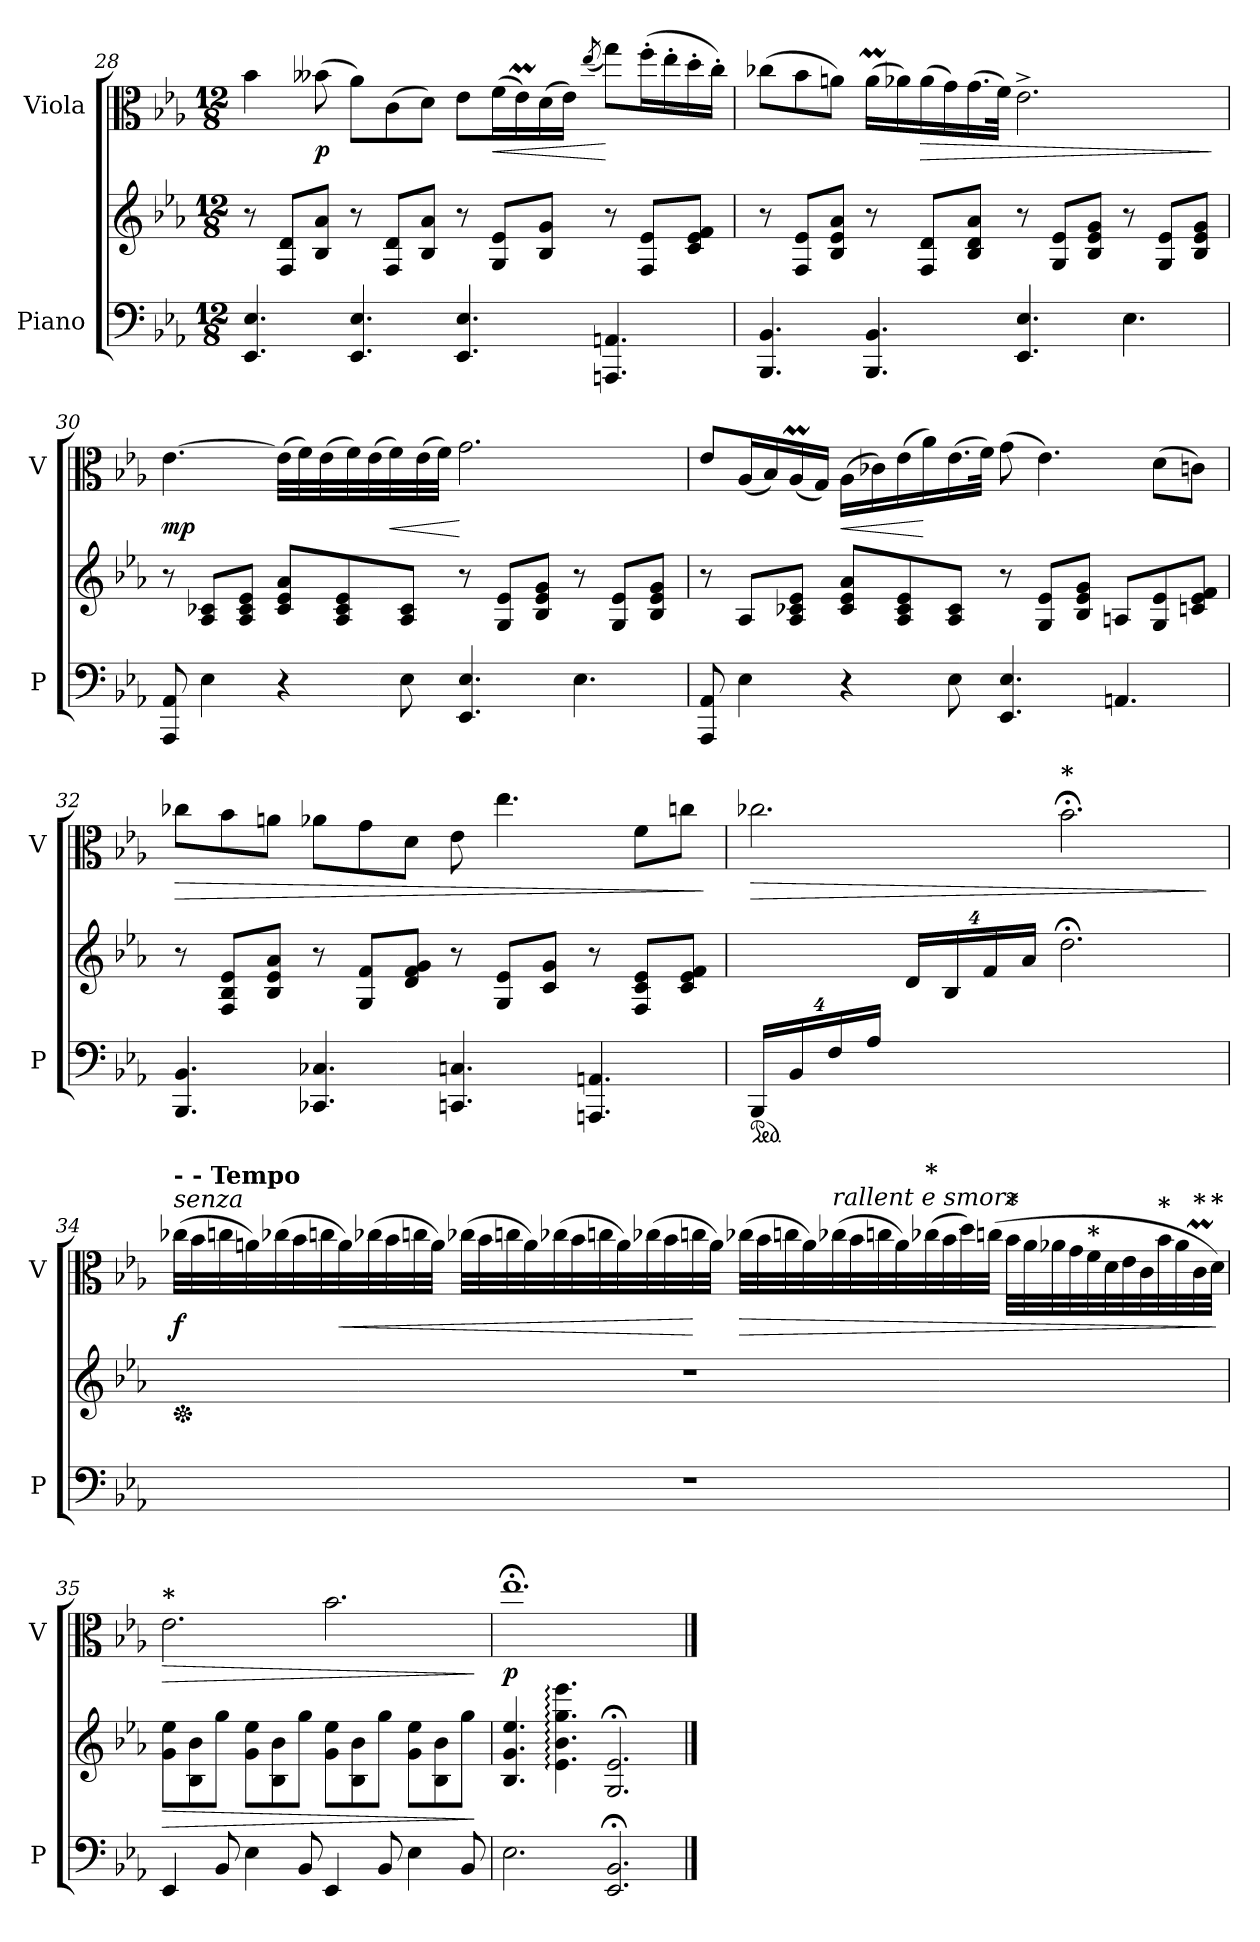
**kern	**kern	**dynam	**kern	**dynam
*part2	*part2	*part2	*part1	*part1
*staff3	*staff2	*staff2/3	*staff1	*staff1
*I"Piano	*	*	*I"Viola	*
*I'P	*	*	*I'V	*
*clefF4	*clefG2	*	*clefC3	*
*k[b-e-a-]	*k[b-e-a-]	*	*k[b-e-a-]	*
*M12/8	*M12/8	*	*M12/8	*
=28	=28	=28	=28	=28
!	!	!	!	!LO:DY:b
4.EE-/ 4.E-/	8r	.	4b-\	other-dynamics
.	8F/ 8d/L	.	.	.
!	!	!	!	!LO:DY:b
.	8B-/ 8a-/J	.	(>8b--X\	p
4.EE-/ 4.E-/	8r	.	8a-\L)	.
.	8F/ 8d/L	.	(>8c\	.
.	8B-/ 8a-/J	.	8d\J)	.
4.EE-/ 4.E-/	8r	.	8e-\L	.
!	!	!	!	!LO:HP:b
.	8G/ 8e-/L	.	(>16f\L	<
.	.	.	16e-M\)	.
.	8B-/ 8g/J	.	(>16d\	.
.	.	.	16e-\JJ)	.
.	.	.	(<8qee-/	.
4.AAAn/ 4.AAn/	8r	.	8gg\L)	[
!	!	!	!	!LO:DY:b
.	8F/ 8e-/L	.	(>16ff'\L	other-dynamics
.	.	.	16ee-'\	.
.	8c/ 8e-/ 8f/J	.	16dd'\	.
.	.	.	16cc'\JJ)	.
!!LO:LB:g=z
=29	=29	=29	=29	=29
4.BBB-/ 4.BB-/	8r	.	(>8cc-X\L	.
.	8F/ 8e-/L	.	8b-\	.
.	8B-/ 8e-/ 8a-/J	.	8an\J)	.
4.BBB-/ 4.BB-/	8r	.	(>16am\LL	.
.	.	.	16a-X\)	.
!	!	!	!	!LO:HP:b
.	8F/ 8d/L	.	(>16a-\	>
.	.	.	16g\)	.
.	8B-/ 8d/ 8a-/J	.	(>16.g\	.
.	.	.	32f\JJk)	.
4.EE-/ 4.E-/	8r	.	2.e-^\	.
.	8G/ 8e-/L	.	.	.
.	8B-/ 8e-/ 8g/J	.	.	.
4.E-\	8r	.	.	.
.	8G/ 8e-/L	.	.	.
.	8B-/ 8e-/ 8g/J	.	.	.
.	.	.	.	]
=30	=30	=30	=30	=30
!	!	!	!	!LO:DY:b
8AAA-/ 8AA-/	8r	.	[4.e-\	mp
4E-\	8A-/ 8c-X/L	.	.	.
.	8A-/ 8c-/ 8e-/J	.	.	.
*	*	*	*Xtuplet	*
4r	8c-/ 8e-/ 8a-/L	.	(>64%3e-\LL]	.
.	.	.	64%3f\)	.
.	.	.	(>64%3e-\	.
.	8A-/ 8c-/ 8e-/	.	.	.
.	.	.	64%3f\)	.
.	.	.	(>64%3e-\	.
!	!	!	!	!LO:HP:b
.	.	.	64%3f\)	<
8E-\	8A-/ 8c-/J	.	.	.
.	.	.	(>64%3e-\	.
.	.	.	64%3f\JJ)	.
4.EE-/ 4.E-/	8r	.	2.g\	[
.	8G/ 8e-/L	.	.	.
.	8B-/ 8e-/ 8g/J	.	.	.
4.E-\	8r	.	.	.
.	8G/ 8e-/L	.	.	.
.	8B-/ 8e-/ 8g/J	.	.	.
!!LO:LB:g=z
=31	=31	=31	=31	=31
8AAA-/ 8AA-/	8r	.	8e-/L	.
!	!	!	!	!LO:DY:b
4E-\	8A-/L	.	(<16A-/L	other-dynamics
.	.	.	16B-/)	.
.	8A-/ 8c-X/ 8e-/J	.	(<16A-M/	.
.	.	.	16G/JJ)	.
!	!	!	!	!LO:HP:b
4r	8c-/ 8e-/ 8a-/L	.	(>16A-\LL	<
.	.	.	16c-X\)	.
.	8A-/ 8c-/ 8e-/	.	(>16e-\	.
.	.	.	16a-\)	[
8E-\	8A-/ 8c-/J	.	(>16.e-\	.
.	.	.	32f\JJk)	.
4.EE-/ 4.E-/	8r	.	(>8g\	.
.	8G/ 8e-/L	.	4.e-\)	.
.	8B-/ 8e-/ 8g/J	.	.	.
4.AAn/	8An/L	.	.	.
.	8G/ 8e-/	.	(>8d\L	.
.	8cn/ 8e-/ 8f/J	.	8cn\J)	.
=32	=32	=32	=32	=32
!	!	!	!	!LO:HP:b
4.BBB-/ 4.BB-/	8r	.	8cc-X\L	>
.	8F/ 8B-/ 8e-/L	.	8b-\	.
.	8B-/ 8e-/ 8a-/J	.	8an\J	.
4.CC-X/ 4.C-X/	8r	.	8a-X\L	.
.	8G/ 8f/L	.	8g\	.
.	8d/ 8f/ 8g/J	.	8d\J	.
4.CCn/ 4.Cn/	8r	.	8e-\	.
.	8G/ 8e-/L	.	4.ee-\	.
.	8c/ 8g/J	.	.	.
4.AAAn/ 4.AAn/	8r	.	.	.
.	8F/ 8c/ 8e-/L	.	8f\L	.
.	8c/ 8e-/ 8f/J	.	8ccn\J	.
.	.	.	.	]
=33	=33	=33	=33	=33
*ped	*	*	*	*
*Xbrackettup	*	*	*	*
*^	*	*	*	*
!	!	!	!	!	!LO:HP:b
32%3BBB-/LL	1.ryy	4.ryy	.	2.cc-X\	>
32%3BB-/	.	.	.	.	.
32%3F/	.	.	.	.	.
32%3A-/JJ	.	.	.	.	.
*	*	*Xbrackettup	*	*	*
1ryy	.	32%3d/LL	.	.	.
.	.	32%3B-/	.	.	.
.	.	32%3f/	.	.	.
.	.	32%3a-/JJ	.	.	.
!	!	!	!	!LO:TX:a:B:t=*	!
.	.	2.dd;<\	.	2.b-;<\	.
8ryy	.	.	.	.	.
*v	*v	*	*	*	*
.	.	.	.	]
!!LO:LB:g=z
=34	=34	=34	=34	=34
*	*Xped	*	*	*
!	!	!	!LO:TX:a:i:t=senza	!
!	!	!	!LO:TX:a:B:t=- - Tempo	!
!	!	!	!	!LO:DY:b
1.r	1.r	.	(>32cc-X!\LLL	f
.	.	.	32b-!\	.
.	.	.	32ccn!\	.
.	.	.	32an!\)	.
.	.	.	(>32cc-X!\	.
.	.	.	32b-!\	.
.	.	.	32ccn!\	.
!	!	!	!	!LO:HP:b
.	.	.	32a!\)	<
.	.	.	(>32cc-X!\	.
.	.	.	32b-!\	.
.	.	.	32ccn!\	.
.	.	.	32a!\JJJ)	.
.	.	.	(>32cc-X!\LLL	.
.	.	.	32b-!\	.
.	.	.	32ccn!\	.
.	.	.	32a!\)	.
.	.	.	(>32cc-X!\	.
.	.	.	32b-!\	.
.	.	.	32ccn!\	.
.	.	.	32a!\)	.
.	.	.	(>32cc-X!\	.
.	.	.	32b-!\	.
.	.	.	32ccn!\	[
.	.	.	32a!\JJJ)	.
!	!	!	!	!LO:HP:b
.	.	.	(>32cc-X!\LLL	>
.	.	.	32b-!\	.
.	.	.	32ccn!\	.
.	.	.	32a!\)	.
!	!	!	!LO:TX:a:i:t=rallent e smorz	!
.	.	.	(>32cc-X!\	.
.	.	.	32b-!\	.
.	.	.	32ccn!\	.
.	.	.	32a!\)	.
!	!	!	!LO:TX:a:B:t=*	!
.	.	.	(>32cc-X!\	.
.	.	.	32b-!\	.
.	.	.	32dd!\)	.
.	.	.	(>32ccn!\JJJ	.
!	!	!	!LO:TX:a:B:t=*	!
.	.	.	32b-!\LLL	.
.	.	.	32a!\	.
.	.	.	32a-X!\	.
.	.	.	32g!\	.
!	!	!	!LO:TX:a:B:t=*	!
.	.	.	32f!\	.
.	.	.	32d!\	.
.	.	.	32e-!\	.
.	.	.	32c!\	.
!	!	!	!LO:TX:a:B:t=*	!
.	.	.	32b-!\	.
.	.	.	32a-!\	.
!	!	!	!LO:TX:a:B:t=*	!
.	.	.	32cM!\	.
!	!	!	!LO:TX:a:B:t=*	!
.	.	.	32d!\JJJ)	.
.	.	.	.	]
!!LO:LB:g=z
=35	=35	=35	=35	=35
!	!	!	!LO:TX:a:B:t=*	!
!	!	!LO:HP:b	!	!LO:HP:b
4EE-/	8g\ 8ee-\L	>	2.e-\	>
.	8B-\ 8b-\	.	.	.
8BB-/	8gg\J	.	.	.
4E-\	8g\ 8ee-\L	.	.	.
.	8B-\ 8b-\	.	.	.
8BB-/	8gg\J	.	.	.
4EE-/	8g\ 8ee-\L	.	2.b-\	.
.	8B-\ 8b-\	.	.	.
8BB-/	8gg\J	.	.	.
4E-\	8g\ 8ee-\L	.	.	.
.	8B-\ 8b-\	.	.	.
8BB-/	8gg\J	.	.	.
.	.	]	.	]
=36	=36	=36	=36	=36
!	!	!	!	!LO:DY:b
2.E-\	4.B-/ 4.g/ 4.ee-/	.	1.ee-;<	p
.	4.e-\: 4.b-\: 4.gg\: 4.eee-\:	.	.	.
2.EE-/; 2.BB-/;	2.G/;< 2.e-/;<	.	.	.
==	==	==	==	==
*-	*-	*-	*-	*-
